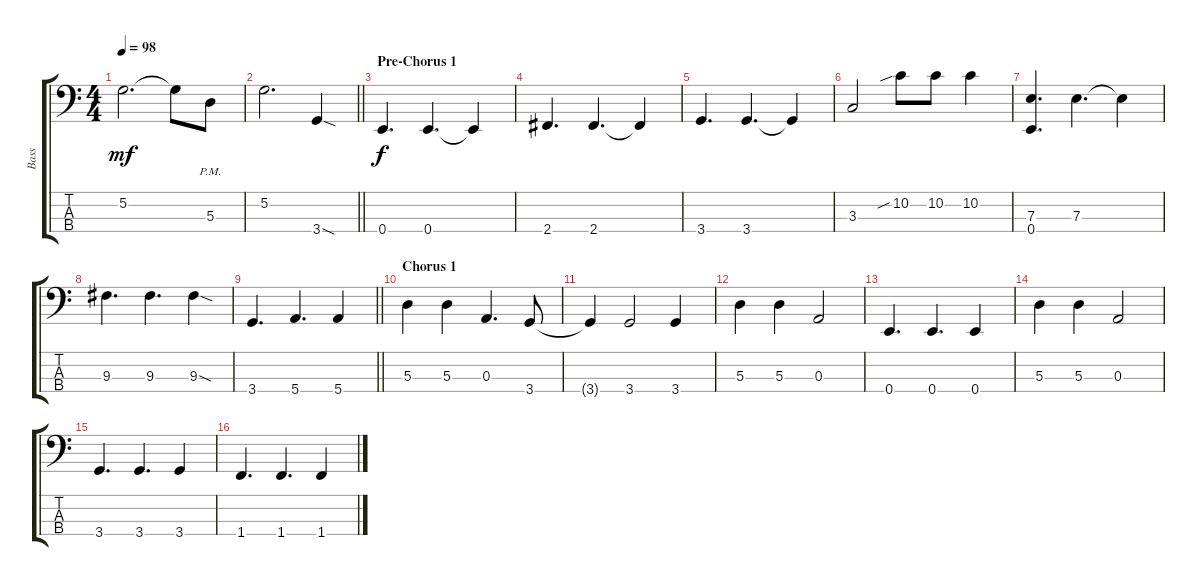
\track ("Bass" "Bass") {instrument electricbassfinger}
\staff {score tabs}
\tuning (G2 D2 A1 E1) {hide}
\ts (4 4)
\tempo 98
\clef f4
\ks c
5.2.2{d dy mf} 5.2{t}.8 5.3{pm}.8 |
\barLineRight lightlight
5.2.2{d} 3.4{sod}.4 |
\section ("" "Pre-Chorus 1")
0.4.4{d dy f} 0.4.4{d} 0.4{t}.4 |
2.4.4{d} 2.4.4{d} 2.4{t}.4 |
3.4.4{d} 3.4.4{d} 3.4{t}.4 |
3.3.2 10.2{sib}.8 10.2.8 10.2.4 |
(7.3 0.4).4{d} 7.3.4{d} 7.3{t}.4 |
9.3.4{d} 9.3.4{d} 9.3{sod}.4 |
\barLineRight lightlight
3.4.4{d} 5.4.4{d} 5.4.4 |
\section ("" "Chorus 1")
5.3.4 5.3.4 0.3.4{d} 3.4.8 |
3.4{t}.4 3.4.2 3.4.4 |
5.3.4 5.3.4 0.3.2 |
0.4.4{d} 0.4.4{d} 0.4.4 |
5.3.4 5.3.4 0.3.2 |
3.4.4{d} 3.4.4{d} 3.4.4 |
1.4.4{d} 1.4.4{d} 1.4.4
